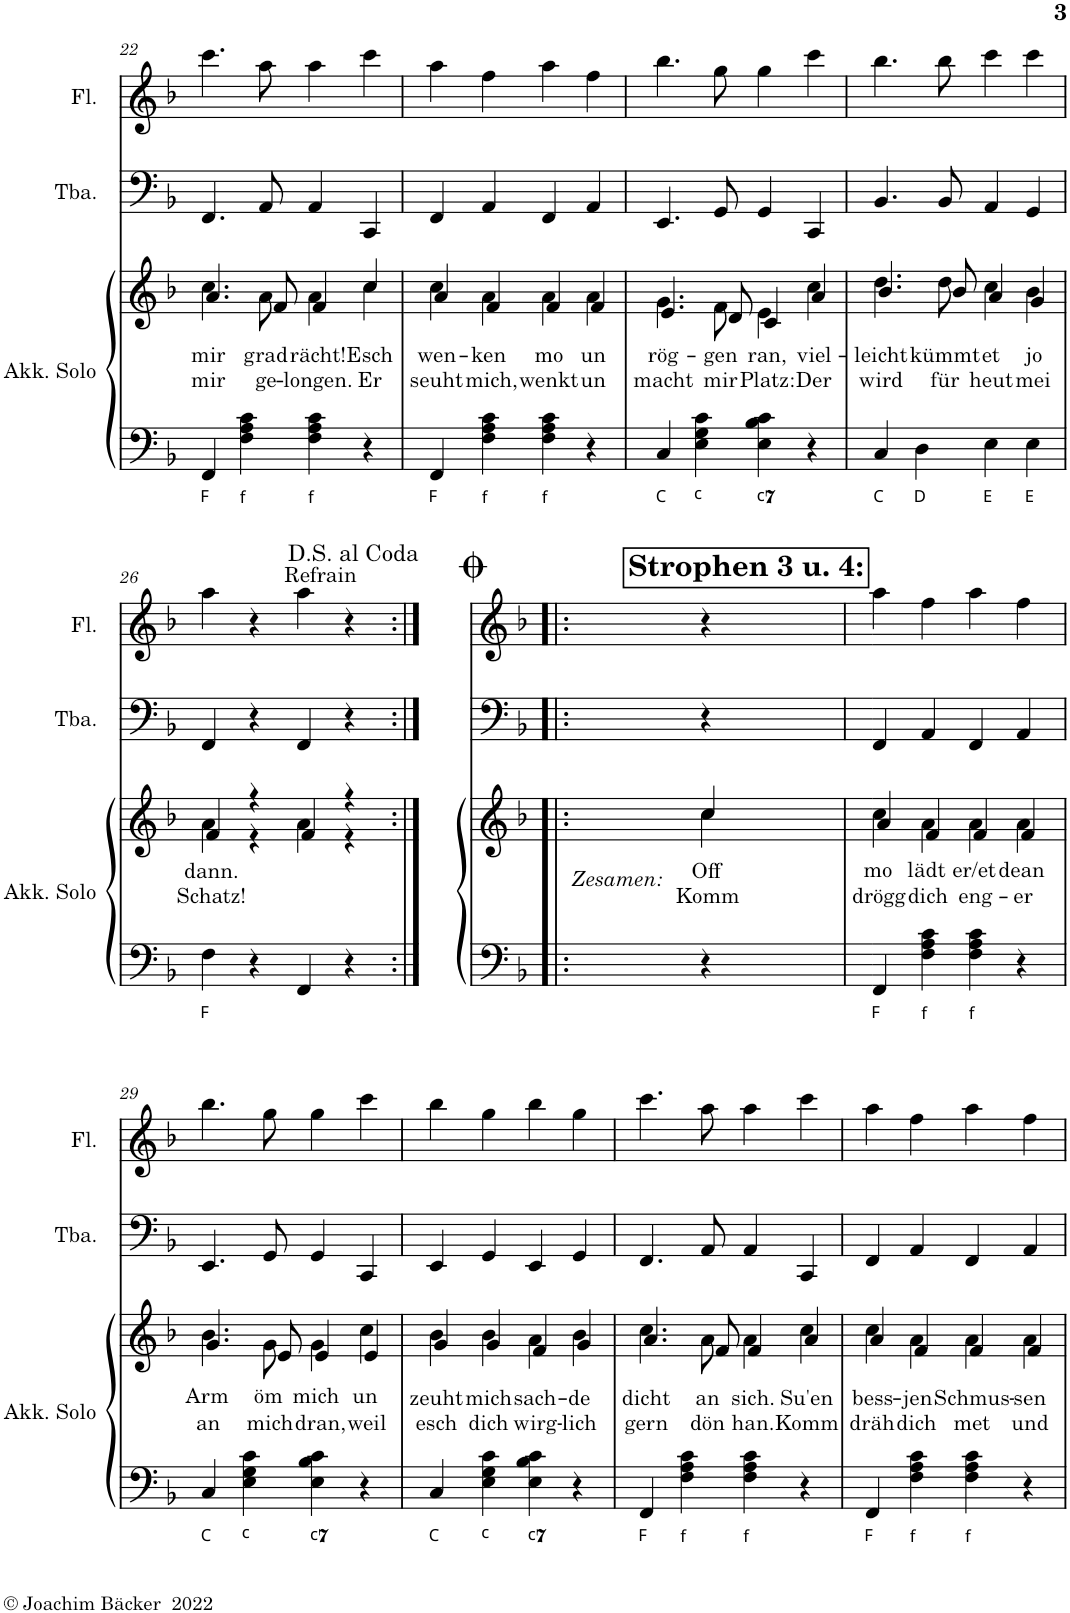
**kern	**kern	**text	**text	**kern	**kern
*part3	*part3	*part3	*part3	*part2	*part1
*staff4	*staff3	*staff3	*staff3	*staff2	*staff1
*I"Akkordeon Solo	*	*	*	*I"Tuba	*I"Flöte
*I'Akk. Solo	*	*	*	*I'Tba.	*I'Fl.
!!LO:PB:g=z
*clefF4	*clefG2	*	*	*clefF4	*clefG2
*k[b-]	*k[b-]	*	*	*k[b-]	*k[b-]
*M4/4	*M4/4	*	*	*M4/4	*M4/4
=22	=22	=22	=22	=22	=22
!	!	!LO:LY:b	!LO:LY:b	!	!
*	*^	*	*	*	*
4FF/	4.a/	4.cc\	mir	mir	4.FF/	4.ccc\
4F\ 4A\ 4c\	.	.	.	.	.	.
!	!	!	!LO:LY:b	!LO:LY:b	!	!
.	8f/	8a\	grad	ge-	8AA/	8aa\
!	!	!	!LO:LY:b	!LO:LY:b	!	!
4F\ 4A\ 4c\	4f/	4a\	rächt!	-longen.	4AA/	4aa\
!	!	!	!LO:LY:b	!LO:LY:b	!	!
4r	4cc/	4cc\	Esch	Er	4CC/	4ccc\
=23	=23	=23	=23	=23	=23	=23
!	!	!	!LO:LY:b	!LO:LY:b	!	!
4FF/	4a/	4cc\	wen-	seuht	4FF/	4aa\
!	!	!	!LO:LY:b	!LO:LY:b	!	!
4F\ 4A\ 4c\	4f/	4a\	-ken	mich,	4AA/	4ff\
!	!	!	!LO:LY:b	!LO:LY:b	!	!
4F\ 4A\ 4c\	4f/	4a\	mo	wenkt	4FF/	4aa\
!	!	!	!LO:LY:b	!LO:LY:b	!	!
4r	4f/	4a\	un	un	4AA/	4ff\
=24	=24	=24	=24	=24	=24	=24
!	!	!	!LO:LY:b	!LO:LY:b	!	!
4C/	4.e/	4.g\	rög-	macht	4.EE/	4.bb-\
4E\ 4G\ 4c\	.	.	.	.	.	.
!	!	!	!LO:LY:b	!LO:LY:b	!	!
.	8d/	8f\	-gen	mir	8GG/	8gg\
!	!	!	!LO:LY:b	!LO:LY:b	!	!
4E\ 4B-\ 4c\	4c/	4e\	ran,	Platz:	4GG/	4gg\
!	!	!	!LO:LY:b	!LO:LY:b	!	!
4r	4a/	4cc\	viel-	Der	4CC/	4ccc\
=25	=25	=25	=25	=25	=25	=25
!	!	!	!LO:LY:b	!LO:LY:b	!	!
4C/	4.b-/	4.dd\	-leicht	wird	4.BB-/	4.bb-\
4D\	.	.	.	.	.	.
!	!	!	!LO:LY:b	!LO:LY:b	!	!
.	8b-/	8dd\	kümmt	für	8BB-/	8bb-\
!	!	!	!LO:LY:b	!LO:LY:b	!	!
4E\	4a/	4cc\	et	heut	4AA/	4ccc\
!	!	!	!LO:LY:b	!LO:LY:b	!	!
4E\	4g/	4b-\	jo	mei	4GG/	4ccc\
!!LO:LB:g=z
=26	=26	=26	=26	=26	=26	=26
!	!	!	!	!	!	!LO:TX:a:t=Refrain
!	!	!	!LO:LY:b	!LO:LY:b	!	!
4F\	4f/	4a\	dann.	Schatz!	4FF/	4aa\
4r	4r	4r	.	.	4r	4r
4FF/	4f/	4a\	.	.	4FF/	4aa\
4r	4r	4r	.	.	4r	4r
!!LO:REH:place=s1:a:B:cj:fs=14:t=Strophen 3 u. 4&colon;:qo=3
=27:|!|:	=27:|!|:	=27:|!|:	=27:|!|:	=27:|!|:	=27:|!|:	=27:|!|:
!	!LO:TX:b:i:t=Zesamen&colon;	!	!	!	!	!
!	!	!	!LO:LY:b	!LO:LY:b	!	!
4r	4cc/	4cc\	Off	Komm	4r	4r
2ryy	2ryy	2ryy	.	.	2ryy	2ryy
=28	=28	=28	=28	=28	=28	=28
!	!	!	!LO:LY:b	!LO:LY:b	!	!
4FF/	4a/	4cc\	mo	drögg	4FF/	4aa\
!	!	!	!LO:LY:b	!LO:LY:b	!	!
4F\ 4A\ 4c\	4f/	4a\	lädt	dich	4AA/	4ff\
!	!	!	!LO:LY:b	!LO:LY:b	!	!
4F\ 4A\ 4c\	4f/	4a\	er/et	eng-	4FF/	4aa\
!	!	!	!LO:LY:b	!LO:LY:b	!	!
4r	4f/	4a\	dean	-er	4AA/	4ff\
!!LO:LB:g=z
=29	=29	=29	=29	=29	=29	=29
!	!	!	!LO:LY:b	!LO:LY:b	!	!
4C/	4.g/	4.b-\	Arm	an	4.EE/	4.bb-\
4E\ 4G\ 4c\	.	.	.	.	.	.
!	!	!	!LO:LY:b	!LO:LY:b	!	!
.	8e/	8g\	öm	mich	8GG/	8gg\
!	!	!	!LO:LY:b	!LO:LY:b	!	!
4E\ 4B-\ 4c\	4e/	4g\	mich	dran,	4GG/	4gg\
!	!	!	!LO:LY:b	!LO:LY:b	!	!
4r	4e/	4cc\	un	weil	4CC/	4ccc\
=30	=30	=30	=30	=30	=30	=30
!	!	!	!LO:LY:b	!LO:LY:b	!	!
4C/	4g/	4b-\	zeuht	esch	4EE/	4bb-\
!	!	!	!LO:LY:b	!LO:LY:b	!	!
4E\ 4G\ 4c\	4g/	4b-\	mich	dich	4GG/	4gg\
!	!	!	!LO:LY:b	!LO:LY:b	!	!
4E\ 4B-\ 4c\	4f/	4a\	sach-	wirg-	4EE/	4bb-\
!	!	!	!LO:LY:b	!LO:LY:b	!	!
4r	4g/	4b-\	-de	-lich	4GG/	4gg\
=31	=31	=31	=31	=31	=31	=31
!	!	!	!LO:LY:b	!LO:LY:b	!	!
4FF/	4.a/	4.cc\	dicht	gern	4.FF/	4.ccc\
4F\ 4A\ 4c\	.	.	.	.	.	.
!	!	!	!LO:LY:b	!LO:LY:b	!	!
.	8f/	8a\	an	dön	8AA/	8aa\
!	!	!	!LO:LY:b	!LO:LY:b	!	!
4F\ 4A\ 4c\	4f/	4a\	sich.	han.	4AA/	4aa\
!	!	!	!LO:LY:b	!LO:LY:b	!	!
4r	4a/	4cc\	Su'en	Komm	4CC/	4ccc\
=32	=32	=32	=32	=32	=32	=32
!	!	!	!LO:LY:b	!LO:LY:b	!	!
4FF/	4a/	4cc\	bess-	dräh	4FF/	4aa\
!	!	!	!LO:LY:b	!LO:LY:b	!	!
4F\ 4A\ 4c\	4f/	4a\	-jen	dich	4AA/	4ff\
!	!	!	!LO:LY:b	!LO:LY:b	!	!
4F\ 4A\ 4c\	4f/	4a\	Schmus-	met	4FF/	4aa\
!	!	!	!LO:LY:b	!LO:LY:b	!	!
4r	4f/	4a\	-sen	und	4AA/	4ff\
*	*v	*v	*	*	*	*
=	=	=	=	=	=
*-	*-	*-	*-	*-	*-
